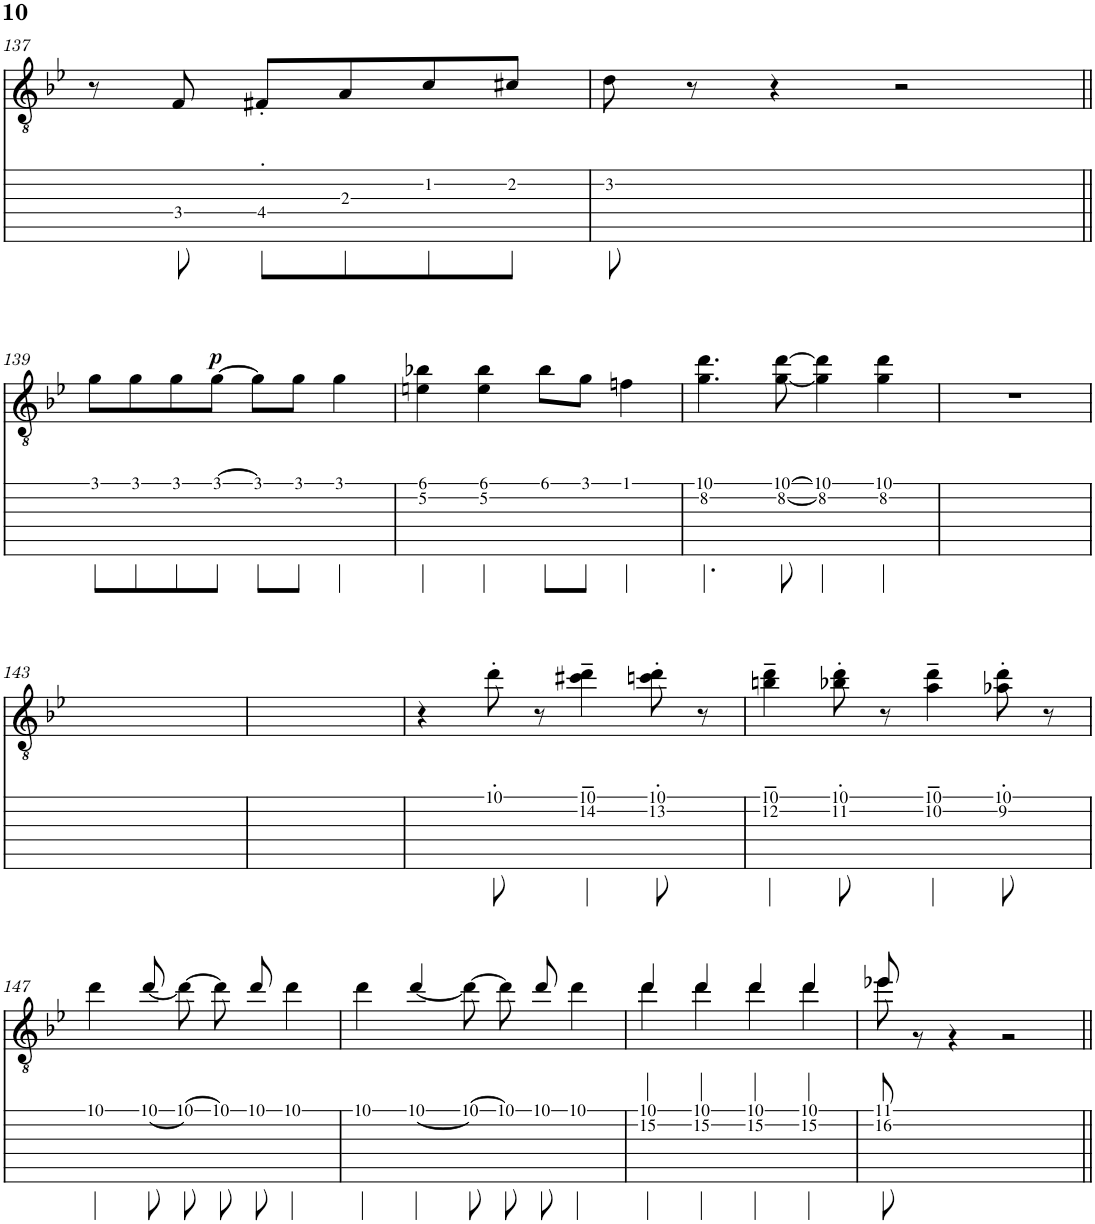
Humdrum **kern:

**kern	**kern	**dynam
*part1	*part1	*part1
*staff2	*staff1	*staff1/2
*I"Classical Guitar	*	*
*I'Guit.	*	*
!!LO:PB:g=z
*	*clefGv2	*
*k[b-e-]	*k[b-e-]	*
*M4/4	*M4/4	*
=137	=137	=137
8r	8r	.
8F\	8F/	.
8F#X'\L	8F#X'/L	.
8A\	8A/	.
8c\	8c/	.
8c#X\J	8c#X/J	.
=138	=138	=138
8d\	8d\	.
8r	8r	.
4r	4r	.
2r	2r	.
!!LO:LB:g=z
=139||	=139||	=139||
8g\L	8g\L	.
8g\	8g\	.
8g\	8g\	.
!	!	!LO:DY:a
[>8g\J	[>8g\J	p
8g\L]	8g\L]	.
8g\J	8g\J	.
4g\	4g\	.
=140	=140	=140
4en\ 4b-X\	4en\ 4b-X\	.
4e\ 4b-\	4e\ 4b-\	.
8b-\L	8b-\L	.
8g\J	8g\J	.
4fn\	4fn\	.
=141	=141	=141
4.g\ 4.dd\	4.g\ 4.dd\	.
[<8g\ [>8dd\	[<8g\ [>8dd\	.
4g\] 4dd\]	4g\] 4dd\]	.
4g\ 4dd\	4g\ 4dd\	.
=142	=142	=142
1r	1r	.
!!LO:LB:g=z
=143	=143	=143
1ryy	1ryy	.
=144	=144	=144
1ryy	1ryy	.
=145	=145	=145
4r	4r	.
8dd'\	8dd'\	.
8r	8r	.
4cc#X\~ 4dd\~	4cc#X\~ 4dd\~	.
8ccn\' 8dd\'	8ccn\' 8dd\'	.
8r	8r	.
=146	=146	=146
4bn\~ 4dd\~	4bn\~ 4dd\~	.
8b-X\' 8dd\'	8b-X\' 8dd\'	.
8r	8r	.
4a\~ 4dd\~	4a\~ 4dd\~	.
8a-X\' 8dd\'	8a-X\' 8dd\'	.
8r	8r	.
!!LO:LB:g=z
=147	=147	=147
4dd\	4dd\	.
[<8dd\	[<8dd/	.
8dd\_	8dd\_	.
8dd\]	8dd\]	.
8dd\	8dd/	.
4dd\	4dd\	.
=148	=148	=148
4dd\	4dd\	.
[<4dd\	[<4dd/	.
8dd\_	8dd\_	.
8dd\]	8dd\]	.
8dd\	8dd/	.
[8dd\	[8dd\	.
=149	=149	=149
*^	*^	*
4dd/	4dd\	4dd/	4dd\	.
8dd\]	4dd\	8dd\]	4dd\	.
4dd/	.	4dd/	.	.
.	4dd\	.	4dd\	.
4dd/	.	4dd/	.	.
.	4dd\	.	4dd\	.
4dd/	.	4dd/	.	.
.	8ryy	.	8ryy	.
=150	=150	=150	=150	=150
8ee-X/	8ee-X\	8ee-X/	8ee-X\	.
2..ryy	8r	2..ryy	8r	.
.	4r	.	4r	.
.	2r	.	2r	.
*v	*v	*	*	*
*	*v	*v	*
=||	=||	=||
*-	*-	*-
